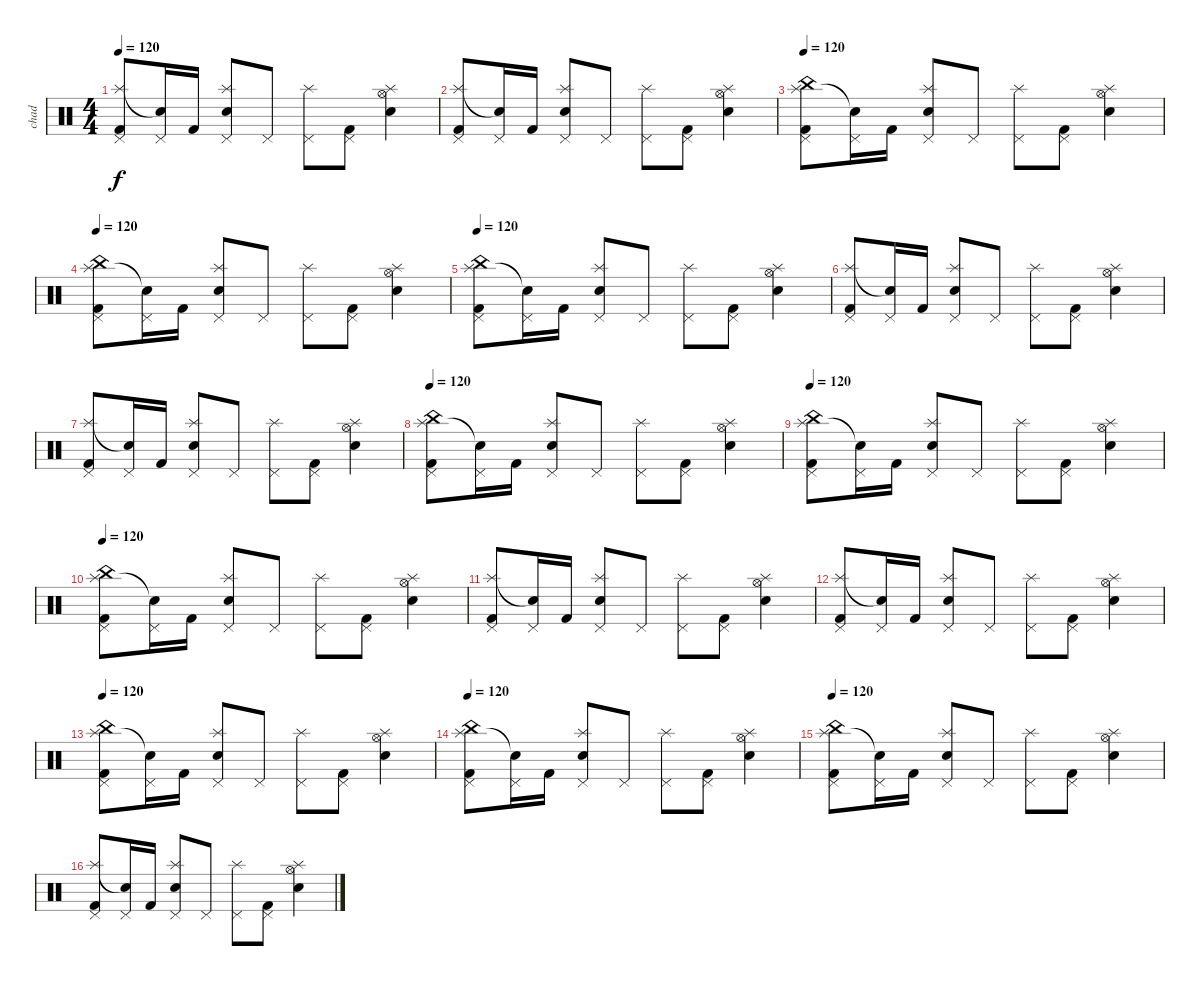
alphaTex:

\track ("chad" "chad") {instrument percussion}
\staff {score}
\articulation defaults
\ts (4 4)
\tempo 120
\clef neutral
\ks c
("Pedal Hi-Hat (hit)" "Splash (hit)" "Kick (hit) 2").8{dy f} ("Pedal Hi-Hat (hit)" "Snare (hit)"{t}).16 "Kick (hit) 2".16 ("Pedal Hi-Hat (hit)" "Splash (hit)" "Electric Snare (hit)").8 "Pedal Hi-Hat (hit)".8 ("Pedal Hi-Hat (hit)" "Splash (hit)").8 ("Pedal Hi-Hat (hit)" "Kick (hit) 2").8 ("Hi-Hat (open)" "Splash (hit)" "Electric Snare (hit)").4 |
("Pedal Hi-Hat (hit)" "Splash (hit)" "Kick (hit) 2").8 ("Pedal Hi-Hat (hit)" "Snare (hit)"{t}).16 "Kick (hit) 2".16 ("Pedal Hi-Hat (hit)" "Splash (hit)" "Electric Snare (hit)").8 "Pedal Hi-Hat (hit)".8 ("Pedal Hi-Hat (hit)" "Splash (hit)").8 ("Pedal Hi-Hat (hit)" "Kick (hit) 2").8 ("Hi-Hat (open)" "Splash (hit)" "Electric Snare (hit)").4 |
\tempo 120
("Pedal Hi-Hat (hit)" "Splash (hit)" "China (hit)" "Kick (hit) 2").8 ("Pedal Hi-Hat (hit)" "Snare (hit)"{t}).16 "Kick (hit) 2".16 ("Pedal Hi-Hat (hit)" "Splash (hit)" "Electric Snare (hit)").8 "Pedal Hi-Hat (hit)".8 ("Pedal Hi-Hat (hit)" "Splash (hit)").8 ("Pedal Hi-Hat (hit)" "Kick (hit) 2").8 ("Hi-Hat (open)" "Splash (hit)" "Electric Snare (hit)").4 |
\tempo 120
("Pedal Hi-Hat (hit)" "Splash (hit)" "China (hit)" "Kick (hit) 2").8 ("Pedal Hi-Hat (hit)" "Snare (hit)"{t}).16 "Kick (hit) 2".16 ("Pedal Hi-Hat (hit)" "Splash (hit)" "Electric Snare (hit)").8 "Pedal Hi-Hat (hit)".8 ("Pedal Hi-Hat (hit)" "Splash (hit)").8 ("Pedal Hi-Hat (hit)" "Kick (hit) 2").8 ("Hi-Hat (open)" "Splash (hit)" "Electric Snare (hit)").4 |
\tempo 120
("Pedal Hi-Hat (hit)" "Splash (hit)" "China (hit)" "Kick (hit) 2").8 ("Pedal Hi-Hat (hit)" "Snare (hit)"{t}).16 "Kick (hit) 2".16 ("Pedal Hi-Hat (hit)" "Splash (hit)" "Electric Snare (hit)").8 "Pedal Hi-Hat (hit)".8 ("Pedal Hi-Hat (hit)" "Splash (hit)").8 ("Pedal Hi-Hat (hit)" "Kick (hit) 2").8 ("Hi-Hat (open)" "Splash (hit)" "Electric Snare (hit)").4 |
("Pedal Hi-Hat (hit)" "Splash (hit)" "Kick (hit) 2").8 ("Pedal Hi-Hat (hit)" "Snare (hit)"{t}).16 "Kick (hit) 2".16 ("Pedal Hi-Hat (hit)" "Splash (hit)" "Electric Snare (hit)").8 "Pedal Hi-Hat (hit)".8 ("Pedal Hi-Hat (hit)" "Splash (hit)").8 ("Pedal Hi-Hat (hit)" "Kick (hit) 2").8 ("Hi-Hat (open)" "Splash (hit)" "Electric Snare (hit)").4 |
("Pedal Hi-Hat (hit)" "Splash (hit)" "Kick (hit) 2").8 ("Pedal Hi-Hat (hit)" "Snare (hit)"{t}).16 "Kick (hit) 2".16 ("Pedal Hi-Hat (hit)" "Splash (hit)" "Electric Snare (hit)").8 "Pedal Hi-Hat (hit)".8 ("Pedal Hi-Hat (hit)" "Splash (hit)").8 ("Pedal Hi-Hat (hit)" "Kick (hit) 2").8 ("Hi-Hat (open)" "Splash (hit)" "Electric Snare (hit)").4 |
\tempo 120
("Pedal Hi-Hat (hit)" "Splash (hit)" "China (hit)" "Kick (hit) 2").8 ("Pedal Hi-Hat (hit)" "Snare (hit)"{t}).16 "Kick (hit) 2".16 ("Pedal Hi-Hat (hit)" "Splash (hit)" "Electric Snare (hit)").8 "Pedal Hi-Hat (hit)".8 ("Pedal Hi-Hat (hit)" "Splash (hit)").8 ("Pedal Hi-Hat (hit)" "Kick (hit) 2").8 ("Hi-Hat (open)" "Splash (hit)" "Electric Snare (hit)").4 |
\tempo 120
("Pedal Hi-Hat (hit)" "Splash (hit)" "China (hit)" "Kick (hit) 2").8 ("Pedal Hi-Hat (hit)" "Snare (hit)"{t}).16 "Kick (hit) 2".16 ("Pedal Hi-Hat (hit)" "Splash (hit)" "Electric Snare (hit)").8 "Pedal Hi-Hat (hit)".8 ("Pedal Hi-Hat (hit)" "Splash (hit)").8 ("Pedal Hi-Hat (hit)" "Kick (hit) 2").8 ("Hi-Hat (open)" "Splash (hit)" "Electric Snare (hit)").4 |
\tempo 120
("Pedal Hi-Hat (hit)" "Splash (hit)" "China (hit)" "Kick (hit) 2").8 ("Pedal Hi-Hat (hit)" "Snare (hit)"{t}).16 "Kick (hit) 2".16 ("Pedal Hi-Hat (hit)" "Splash (hit)" "Electric Snare (hit)").8 "Pedal Hi-Hat (hit)".8 ("Pedal Hi-Hat (hit)" "Splash (hit)").8 ("Pedal Hi-Hat (hit)" "Kick (hit) 2").8 ("Hi-Hat (open)" "Splash (hit)" "Electric Snare (hit)").4 |
("Pedal Hi-Hat (hit)" "Splash (hit)" "Kick (hit) 2").8 ("Pedal Hi-Hat (hit)" "Snare (hit)"{t}).16 "Kick (hit) 2".16 ("Pedal Hi-Hat (hit)" "Splash (hit)" "Electric Snare (hit)").8 "Pedal Hi-Hat (hit)".8 ("Pedal Hi-Hat (hit)" "Splash (hit)").8 ("Pedal Hi-Hat (hit)" "Kick (hit) 2").8 ("Hi-Hat (open)" "Splash (hit)" "Electric Snare (hit)").4 |
("Pedal Hi-Hat (hit)" "Splash (hit)" "Kick (hit) 2").8 ("Pedal Hi-Hat (hit)" "Snare (hit)"{t}).16 "Kick (hit) 2".16 ("Pedal Hi-Hat (hit)" "Splash (hit)" "Electric Snare (hit)").8 "Pedal Hi-Hat (hit)".8 ("Pedal Hi-Hat (hit)" "Splash (hit)").8 ("Pedal Hi-Hat (hit)" "Kick (hit) 2").8 ("Hi-Hat (open)" "Splash (hit)" "Electric Snare (hit)").4 |
\tempo 120
("Pedal Hi-Hat (hit)" "Splash (hit)" "China (hit)" "Kick (hit) 2").8 ("Pedal Hi-Hat (hit)" "Snare (hit)"{t}).16 "Kick (hit) 2".16 ("Pedal Hi-Hat (hit)" "Splash (hit)" "Electric Snare (hit)").8 "Pedal Hi-Hat (hit)".8 ("Pedal Hi-Hat (hit)" "Splash (hit)").8 ("Pedal Hi-Hat (hit)" "Kick (hit) 2").8 ("Hi-Hat (open)" "Splash (hit)" "Electric Snare (hit)").4 |
\tempo 120
("Pedal Hi-Hat (hit)" "Splash (hit)" "China (hit)" "Kick (hit) 2").8 ("Pedal Hi-Hat (hit)" "Snare (hit)"{t}).16 "Kick (hit) 2".16 ("Pedal Hi-Hat (hit)" "Splash (hit)" "Electric Snare (hit)").8 "Pedal Hi-Hat (hit)".8 ("Pedal Hi-Hat (hit)" "Splash (hit)").8 ("Pedal Hi-Hat (hit)" "Kick (hit) 2").8 ("Hi-Hat (open)" "Splash (hit)" "Electric Snare (hit)").4 |
\tempo 120
("Pedal Hi-Hat (hit)" "Splash (hit)" "China (hit)" "Kick (hit) 2").8 ("Pedal Hi-Hat (hit)" "Snare (hit)"{t}).16 "Kick (hit) 2".16 ("Pedal Hi-Hat (hit)" "Splash (hit)" "Electric Snare (hit)").8 "Pedal Hi-Hat (hit)".8 ("Pedal Hi-Hat (hit)" "Splash (hit)").8 ("Pedal Hi-Hat (hit)" "Kick (hit) 2").8 ("Hi-Hat (open)" "Splash (hit)" "Electric Snare (hit)").4 |
("Pedal Hi-Hat (hit)" "Splash (hit)" "Kick (hit) 2").8 ("Pedal Hi-Hat (hit)" "Snare (hit)"{t}).16 "Kick (hit) 2".16 ("Pedal Hi-Hat (hit)" "Splash (hit)" "Electric Snare (hit)").8 "Pedal Hi-Hat (hit)".8 ("Pedal Hi-Hat (hit)" "Splash (hit)").8 ("Pedal Hi-Hat (hit)" "Kick (hit) 2").8 ("Hi-Hat (open)" "Splash (hit)" "Electric Snare (hit)").4
